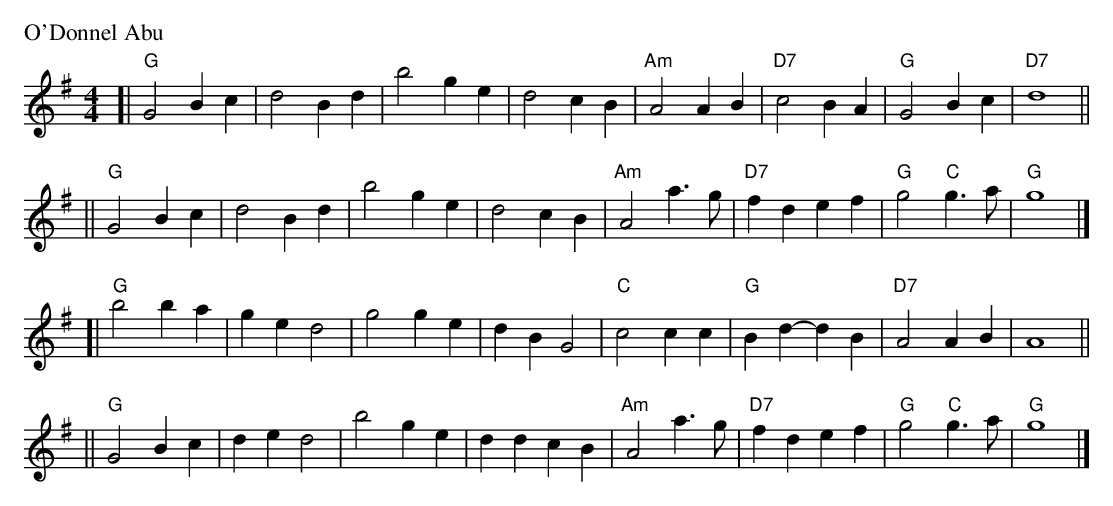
X:1
P: O'Donnel Abu
M: 4/4
L: 1/4
K: G
[| "G"G2 Bc | d2 Bd | b2 ge | d2 cB | "Am"A2 AB | "D7"c2 BA | "G"G2 Bc | "D7"d4 ||
|| "G"G2 Bc | d2 Bd | b2 ge | d2 cB | "Am"A2 a>g | "D7"fd ef | "G"g2 "C"g>a | "G"g4 |]
[| "G"b2 ba | ge d2 | g2 ge | dB G2 | "C"c2 cc | "G"Bd- dB | "D7"A2 AB | A4 ||
|| "G"G2 Bc | de d2 | b2 ge | dd cB | "Am"A2 a>g | "D7"fd ef | "G"g2 "C"g>a | "G"g4 |]
